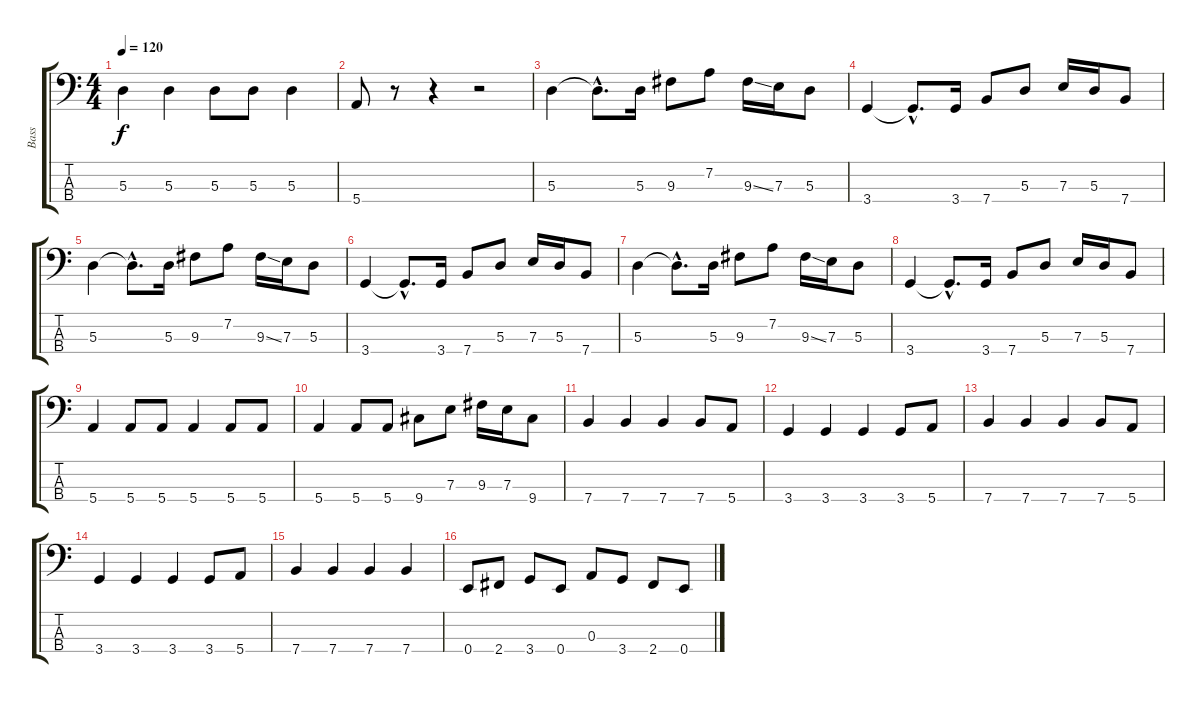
\track ("Bass" "Bass") {instrument fretlessbass}
\staff {score tabs}
\tuning (G2 D2 A1 E1) {hide}
\ts (4 4)
\tempo 120
\clef f4
\ks c
5.3.4{dy f} 5.3.4 5.3.8 5.3.8 5.3.4 |
5.4.8 r.8 r.4 r.2 |
5.3.4 5.3{hac t}.8{d} 5.3.16 9.3.8 7.2.8 9.3{ss}.16 7.3.16 5.3.8 |
3.4.4 3.4{hac t}.8{d} 3.4.16 7.4.8 5.3.8 7.3.16 5.3.16 7.4.8 |
5.3.4 5.3{hac t}.8{d} 5.3.16 9.3.8 7.2.8 9.3{ss}.16 7.3.16 5.3.8 |
3.4.4 3.4{hac t}.8{d} 3.4.16 7.4.8 5.3.8 7.3.16 5.3.16 7.4.8 |
5.3.4 5.3{hac t}.8{d} 5.3.16 9.3.8 7.2.8 9.3{ss}.16 7.3.16 5.3.8 |
3.4.4 3.4{hac t}.8{d} 3.4.16 7.4.8 5.3.8 7.3.16 5.3.16 7.4.8 |
5.4.4 5.4.8 5.4.8 5.4.4 5.4.8 5.4.8 |
5.4.4 5.4.8 5.4.8 9.4.8 7.3.8 9.3.16 7.3.16 9.4.8 |
7.4.4 7.4.4 7.4.4 7.4.8 5.4.8 |
3.4.4 3.4.4 3.4.4 3.4.8 5.4.8 |
7.4.4 7.4.4 7.4.4 7.4.8 5.4.8 |
3.4.4 3.4.4 3.4.4 3.4.8 5.4.8 |
7.4.4 7.4.4 7.4.4 7.4.4 |
0.4.8 2.4.8 3.4.8 0.4.8 0.3.8 3.4.8 2.4.8 0.4.8
